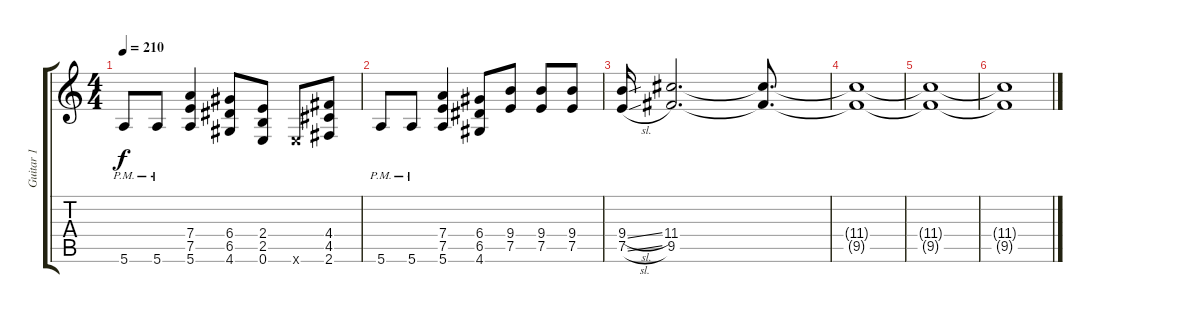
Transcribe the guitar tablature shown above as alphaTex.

\track ("Guitar 1" "Guitar 1") {instrument distortionguitar}
\staff {score tabs}
\tuning (E4 B3 G3 D3 A2 E2) {hide}
\ts (4 4)
\tempo 210
\clef g2
\ks c
5.6{pm}.8{dy f} 5.6{pm}.8 (7.4 7.5 5.6).4 (6.4 6.5 4.6).8 (2.4 2.5 0.6).8 0.6{x}.8 (4.4 4.5 2.6).8 |
5.6{pm}.8 5.6{pm}.8 (7.4 7.5 5.6).4 (6.4 6.5 4.6).8 (9.4 7.5).8 (9.4 7.5).8 (9.4 7.5).8 |
(9.4{sl} 7.5{sl}).16 (11.4 9.5).2{d} (11.4{t} 9.5{t}).8{d} |
(11.4{t} 9.5{t}).1 |
(11.4{t} 9.5{t}).1 |
(11.4{t} 9.5{t}).1
